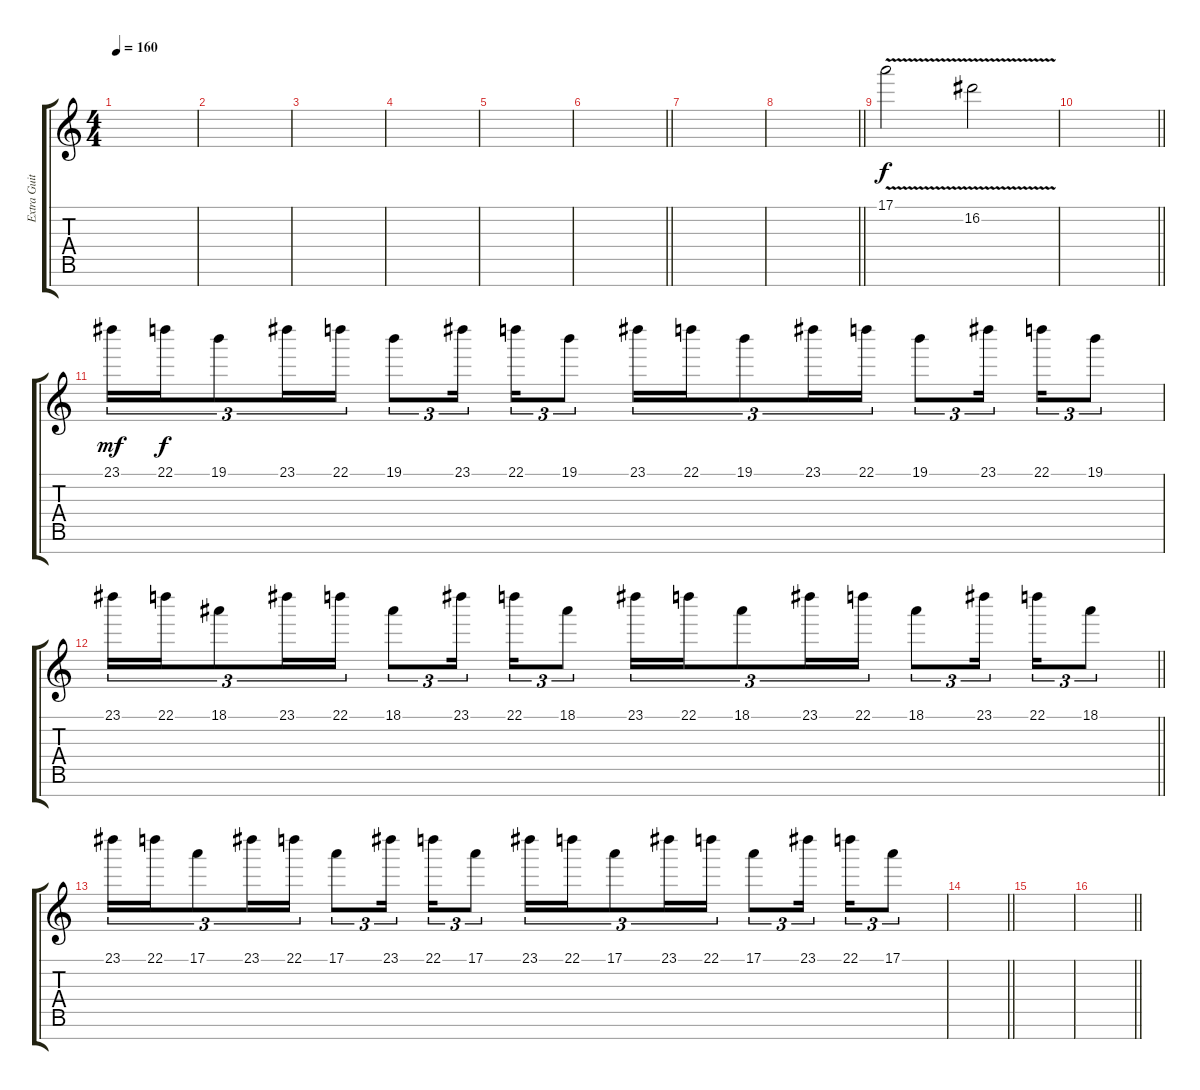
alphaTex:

\track ("Extra Guitar 2" "Extra Guit") {instrument distortionguitar}
\staff {score tabs}
\tuning (E4 B3 G3 D3 A2 E2 B1) {hide}
\ts (4 4)
\tempo 160
\clef g2
\ks c
|
|
|
|
|
\barLineRight lightlight
|
\section ("" "")
|
\barLineRight lightlight
|
17.1{v}.2 16.2{v}.2 |
\barLineRight lightlight
|
23.1.16{tu (3 2) dy mf} 22.1.16{tu (3 2) dy f} 19.1.8{tu (3 2)} 23.1.16{tu (3 2)} 22.1.16{tu (3 2)} 19.1.8{tu (3 2)} 23.1.16{tu (3 2) beam splitsecondary} 22.1.16{tu (3 2)} 19.1.8{tu (3 2)} 23.1.16{tu (3 2)} 22.1.16{tu (3 2)} 19.1.8{tu (3 2)} 23.1.16{tu (3 2)} 22.1.16{tu (3 2)} 19.1.8{tu (3 2)} 23.1.16{tu (3 2) beam splitsecondary} 22.1.16{tu (3 2)} 19.1.8{tu (3 2)} |
\barLineRight lightlight
23.1.16{tu (3 2)} 22.1.16{tu (3 2)} 18.1.8{tu (3 2)} 23.1.16{tu (3 2)} 22.1.16{tu (3 2)} 18.1.8{tu (3 2)} 23.1.16{tu (3 2) beam splitsecondary} 22.1.16{tu (3 2)} 18.1.8{tu (3 2)} 23.1.16{tu (3 2)} 22.1.16{tu (3 2)} 18.1.8{tu (3 2)} 23.1.16{tu (3 2)} 22.1.16{tu (3 2)} 18.1.8{tu (3 2)} 23.1.16{tu (3 2) beam splitsecondary} 22.1.16{tu (3 2)} 18.1.8{tu (3 2)} |
23.1.16{tu (3 2)} 22.1.16{tu (3 2)} 17.1.8{tu (3 2)} 23.1.16{tu (3 2)} 22.1.16{tu (3 2)} 17.1.8{tu (3 2)} 23.1.16{tu (3 2) beam splitsecondary} 22.1.16{tu (3 2)} 17.1.8{tu (3 2)} 23.1.16{tu (3 2)} 22.1.16{tu (3 2)} 17.1.8{tu (3 2)} 23.1.16{tu (3 2)} 22.1.16{tu (3 2)} 17.1.8{tu (3 2)} 23.1.16{tu (3 2) beam splitsecondary} 22.1.16{tu (3 2)} 17.1.8{tu (3 2)} |
\barLineRight lightlight
|
|
\barLineRight lightlight
